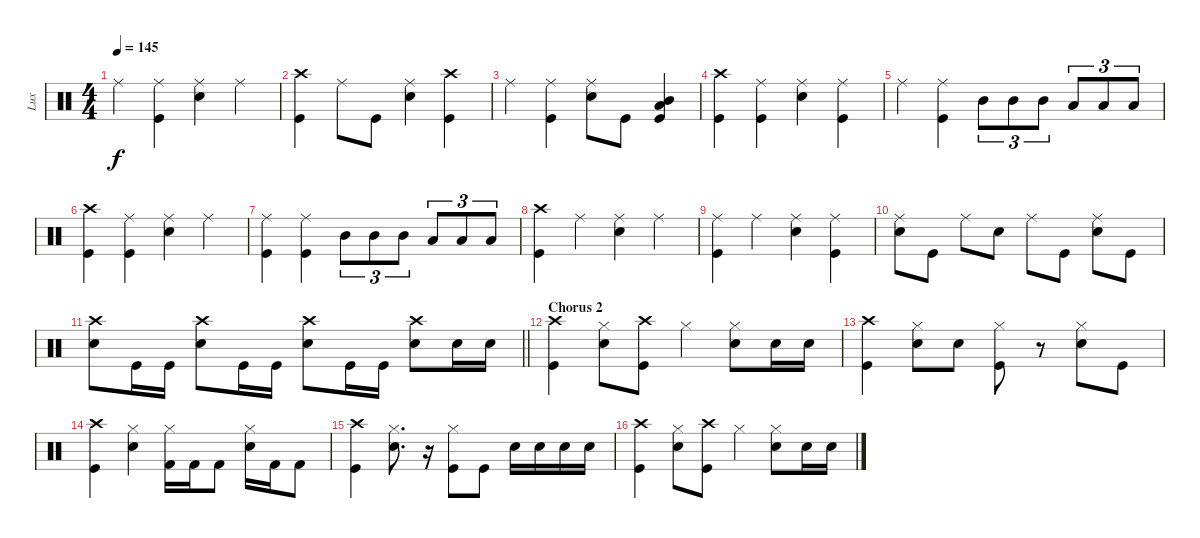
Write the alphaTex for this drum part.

\track ("Lux" "Lux") {instrument percussion}
\staff {score}
\articulation defaults
\ts (4 4)
\tempo 145
\clef neutral
\ks c "Ride (middle)".4{dy f}
("Ride (middle)" "Kick (hit)").4 ("Ride (middle)" "Snare (hit) 2").4 "Ride (middle)".4 |
("Crash high (hit)" "Kick (hit)").4 "Ride (middle)".8 "Kick (hit)".8 ("Ride (middle)" "Snare (hit) 2").4 ("Crash high (hit)" "Kick (hit)").4 |
"Ride (middle)".4 ("Ride (middle)" "Kick (hit)").4 ("Ride (middle)" "Snare (hit) 2").8 "Kick (hit)".8 ("Low Tom (hit)" "Mid Tom (hit)" "Kick (hit)").4 |
("Crash high (hit)" "Kick (hit)").4 ("Ride (middle)" "Kick (hit)").4 ("Ride (middle)" "Snare (hit) 2").4 ("Ride (middle)" "Kick (hit)").4 |
"Ride (middle)".4 ("Ride (middle)" "Kick (hit)").4 "Mid Tom (hit)".8{tu (3 2)} "Mid Tom (hit)".8{tu (3 2)} "Mid Tom (hit)".8{tu (3 2)} "Low Tom (hit)".8{tu (3 2)} "Low Tom (hit)".8{tu (3 2)} "Low Tom (hit)".8{tu (3 2)} |
("Crash high (hit)" "Kick (hit)").4 ("Ride (middle)" "Kick (hit)").4 ("Ride (middle)" "Snare (hit) 2").4 "Ride (middle)".4 |
("Ride (middle)" "Kick (hit)").4 ("Ride (middle)" "Kick (hit)").4 "Mid Tom (hit)".8{tu (3 2)} "Mid Tom (hit)".8{tu (3 2)} "Mid Tom (hit)".8{tu (3 2)} "Low Tom (hit)".8{tu (3 2)} "Low Tom (hit)".8{tu (3 2)} "Low Tom (hit)".8{tu (3 2)} |
("Crash high (hit)" "Kick (hit)").4 "Ride (middle)".4 ("Ride (middle)" "Snare (hit) 2").4 "Ride (middle)".4 |
("Ride (middle)" "Kick (hit)").4 "Ride (middle)".4 ("Ride (middle)" "Snare (hit) 2").4 ("Ride (middle)" "Kick (hit)").4 |
("Ride (middle)" "Snare (hit) 2").8 "Kick (hit)".8 "Ride (middle)".8 "Snare (hit) 2".8 "Ride (middle)".8 "Kick (hit)".8 ("Ride (middle)" "Snare (hit) 2").8 "Kick (hit)".8 |
\barLineRight lightlight
("Crash high (hit)" "Snare (hit) 2").8 "Kick (hit)".16 "Kick (hit)".16 ("Crash high (hit)" "Snare (hit) 2").8 "Kick (hit)".16 "Kick (hit)".16 ("Crash high (hit)" "Snare (hit) 2").8 "Kick (hit)".16 "Kick (hit)".16 ("Crash high (hit)" "Snare (hit) 2").8 "Snare (hit) 2".16 "Snare (hit) 2".16 |
\section ("" "Chorus 2")
("Crash high (hit)" "Kick (hit)").4 ("Hi-Hat (closed)" "Snare (hit) 2").8 ("Crash high (hit)" "Kick (hit)").8 "Hi-Hat (closed)".4 ("Hi-Hat (closed)" "Snare (hit) 2").8 "Snare (hit) 2".16 "Snare (hit) 2".16 |
("Crash high (hit)" "Kick (hit)").4 ("Hi-Hat (closed)" "Snare (hit) 2").8 "Snare (hit) 2".8 ("Hi-Hat (closed)" "Kick (hit)").8 r.8 ("Hi-Hat (closed)" "Snare (hit) 2").8 "Kick (hit)".8 |
("Crash high (hit)" "Kick (hit)").4 ("Hi-Hat (closed)" "Snare (hit) 2").4 ("Hi-Hat (closed)" "Kick (hit) 2").16 "Kick (hit) 2".16 "Kick (hit) 2".8 ("Hi-Hat (closed)" "Snare (hit) 2").16 "Kick (hit) 2".16 "Kick (hit) 2".8 |
("Crash high (hit)" "Kick (hit)").4 ("Hi-Hat (closed)" "Snare (hit) 2").8{d} r.16 ("Hi-Hat (closed)" "Kick (hit)").8 "Kick (hit)".8 "Snare (hit) 2".16 "Snare (hit) 2".16 "Snare (hit) 2".16 "Snare (hit) 2".16 |
("Crash high (hit)" "Kick (hit)").4 ("Hi-Hat (closed)" "Snare (hit) 2").8 ("Crash high (hit)" "Kick (hit)").8 "Hi-Hat (closed)".4 ("Hi-Hat (closed)" "Snare (hit) 2").8 "Snare (hit) 2".16 "Snare (hit) 2".16
